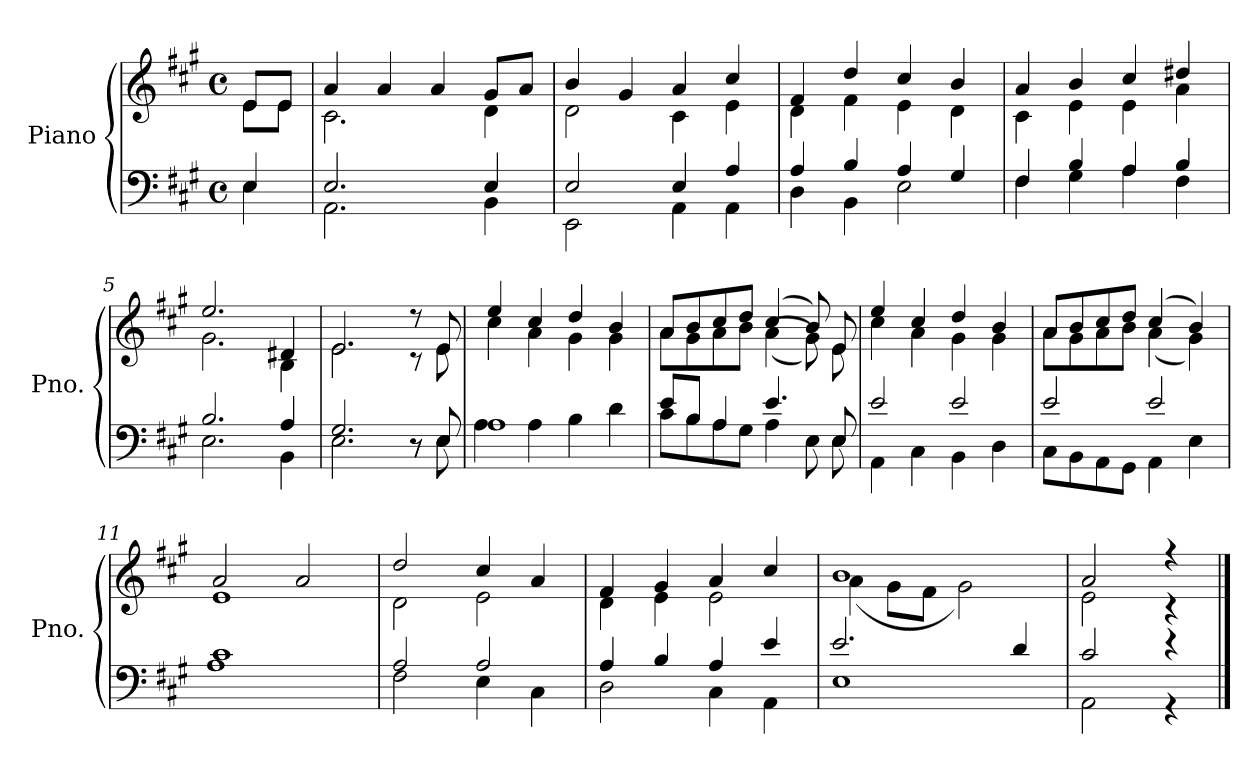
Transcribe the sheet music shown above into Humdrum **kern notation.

**kern	**kern
*part1	*part1
*staff2	*staff1
*I"Piano	*
*I'Pno.	*
*clefF4	*clefG2
*k[f#c#g#]	*k[f#c#g#]
*M4/4	*M4/4
*met(c)	*met(c)
=	=
*^	*^
*	*^	*	*
4ryy	4E/	4E\	8e/L	8e\L
.	.	.	8e/J	8e\J
=1	=1	=1	=1	=1
1ryy	2.E/	2.AA\	4a/	2.c#\
.	.	.	4a/	.
.	.	.	4a/	.
.	4E/	4BB\	8g#/L	4d\
.	.	.	8a/J	.
=2	=2	=2	=2	=2
1ryy	2E/	2EE\	4b/	2d\
.	.	.	4g#/	.
.	4E/	4AA\	4a/	4c#\
.	4A/	4AA\	4cc#/	4e\
=3	=3	=3	=3	=3
1ryy	4A/	4D\	4f#/	4d\
.	4B/	4BB\	4dd/	4f#\
.	4A/	2E\	4cc#/	4e\
.	4G#/	.	4b/	4d\
=4	=4	=4	=4	=4
1ryy	4F#/	4F#\	4a/	4c#\
.	4B/	4G#\	4b/	4e\
.	4A/	4A\	4cc#/	4e\
.	4B/	4F#\	4dd#X/	4a\
=5	=5	=5	=5	=5
1ryy	2.B/	2.E\	2.ee/	2.g#\
.	4A/	4BB\	4d#X/	4B\
=6	=6	=6	=6	=6
1ryy	2.G#/	2.E\	2.e/	2.e\
.	8r	8r	8r	8r
.	8E/	8E\	8e/	8e\
=7	=7	=7	=7	=7
1ryy	1A	4A\	4ee/	4cc#\
.	.	4A\	4cc#/	4a\
.	.	4B\	4dd/	4g#\
.	.	4d\	4b/	4g#\
!!LO:LB:g=z	!!
=8	=8	=8	=8	=8
1ryy	8e/L	8c#\L	8a/L	8a\L
.	8B/J	8B\	8b/	8g#\
.	4A/	8A\	8cc#/	8a\
.	.	8G#\J	8dd/J	8b\J
.	4.e/	4A\	(>4cc#/	(<(<4a\
.	.	8E\	8b/)	8g#\))
.	8E/	8E\	8e/	8e\
=9	=9	=9	=9	=9
1ryy	2e/	4AA\	4ee/	4cc#\
.	.	4C#\	4cc#/	4a\
.	2e/	4BB\	4dd/	4g#\
.	.	4D\	4b/	4g#\
=10	=10	=10	=10	=10
1ryy	2e/	8C#\L	8a/L	8a\L
.	.	8BB\	8b/	8g#\
.	.	8AA\	8cc#/	8a\
.	.	8GG#\J	8dd/J	8b\J
.	2e/	4AA\	(>4cc#/	(<4a\
.	.	4E\	4b/)	4g#\)
=11	=11	=11	=11	=11
1ryy	1c#	1A	2a/	1e
.	.	.	2a/	.
=12	=12	=12	=12	=12
1ryy	2A/	2F#\	2dd/	2d\
.	2A/	4E\	4cc#/	2e\
.	.	4C#\	4a/	.
=13	=13	=13	=13	=13
1ryy	4A/	2D\	4f#/	4d\
.	4B/	.	4g#/	4e\
.	4A/	4C#\	4a/	2e\
.	4e/	4AA\	4cc#/	.
=14	=14	=14	=14	=14
1ryy	2.e/	1E	1b	(<4a\
.	.	.	.	8g#\L
.	.	.	.	8f#\J
.	.	.	.	2g#\)
.	4d/	.	.	.
=15	=15	=15	=15	=15
2ryy	2c#/	2AA\	2a/	2e\
4ryy	4r	4r	4r	4r
*v	*v	*v	*	*
*	*v	*v
==	==
*-	*-
